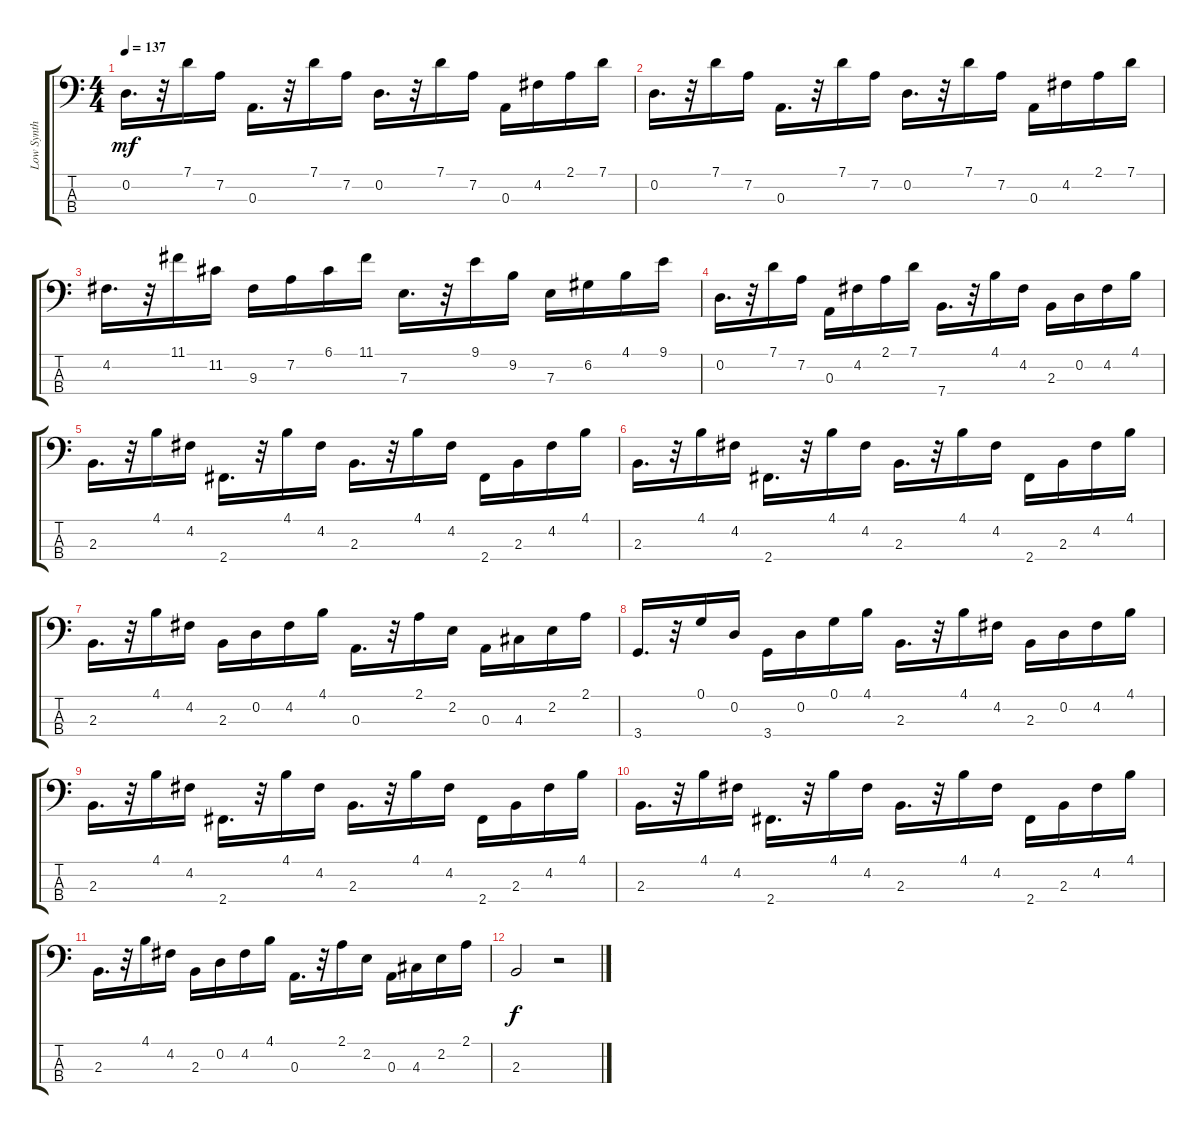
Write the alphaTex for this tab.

\track ("Low Synth" "Low Synth") {instrument electricbassfinger}
\staff {score tabs}
\tuning (G2 D2 A1 E1) {hide}
\ts (4 4)
\tempo 137
\clef f4
\ks c
0.2.16{d dy mf} r.32 7.1.16 7.2.16 0.3.16{d} r.32 7.1.16 7.2.16 0.2.16{d} r.32 7.1.16 7.2.16 0.3.16 4.2.16 2.1.16 7.1.16 |
0.2.16{d} r.32 7.1.16 7.2.16 0.3.16{d} r.32 7.1.16 7.2.16 0.2.16{d} r.32 7.1.16 7.2.16 0.3.16 4.2.16 2.1.16 7.1.16 |
4.2.16{d} r.32 11.1.16 11.2.16 9.3.16 7.2.16 6.1.16 11.1.16 7.3.16{d} r.32 9.1.16 9.2.16 7.3.16 6.2.16 4.1.16 9.1.16 |
0.2.16{d} r.32 7.1.16 7.2.16 0.3.16 4.2.16 2.1.16 7.1.16 7.4.16{d} r.32 4.1.16 4.2.16 2.3.16 0.2.16 4.2.16 4.1.16 |
2.3.16{d} r.32 4.1.16 4.2.16 2.4.16{d} r.32 4.1.16 4.2.16 2.3.16{d} r.32 4.1.16 4.2.16 2.4.16 2.3.16 4.2.16 4.1.16 |
2.3.16{d} r.32 4.1.16 4.2.16 2.4.16{d} r.32 4.1.16 4.2.16 2.3.16{d} r.32 4.1.16 4.2.16 2.4.16 2.3.16 4.2.16 4.1.16 |
2.3.16{d} r.32 4.1.16 4.2.16 2.3.16 0.2.16 4.2.16 4.1.16 0.3.16{d} r.32 2.1.16 2.2.16 0.3.16 4.3.16 2.2.16 2.1.16 |
3.4.16{d} r.32 0.1.16 0.2.16 3.4.16 0.2.16 0.1.16 4.1.16 2.3.16{d} r.32 4.1.16 4.2.16 2.3.16 0.2.16 4.2.16 4.1.16 |
2.3.16{d} r.32 4.1.16 4.2.16 2.4.16{d} r.32 4.1.16 4.2.16 2.3.16{d} r.32 4.1.16 4.2.16 2.4.16 2.3.16 4.2.16 4.1.16 |
2.3.16{d} r.32 4.1.16 4.2.16 2.4.16{d} r.32 4.1.16 4.2.16 2.3.16{d} r.32 4.1.16 4.2.16 2.4.16 2.3.16 4.2.16 4.1.16 |
2.3.16{d} r.32 4.1.16 4.2.16 2.3.16 0.2.16 4.2.16 4.1.16 0.3.16{d} r.32 2.1.16 2.2.16 0.3.16 4.3.16 2.2.16 2.1.16 |
2.3.2{dy f} r.2
